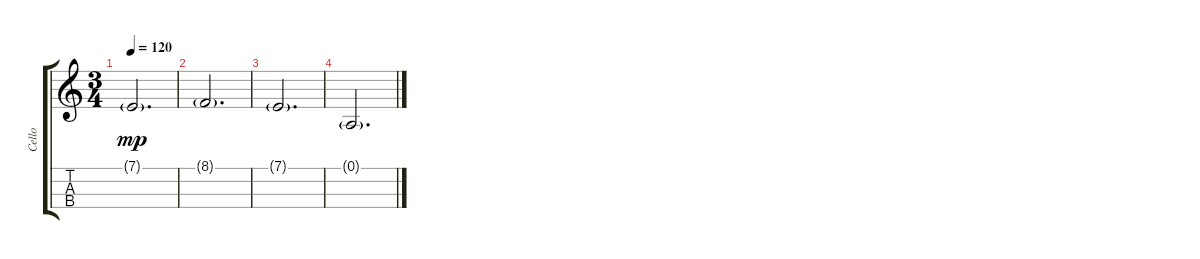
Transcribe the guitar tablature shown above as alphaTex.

\track ("Cello" "Cello") {instrument cello}
\staff {score tabs}
\tuning (A3 D3 G2 C2) {hide}
\ts (3 4)
\tempo 120
\clef g2
\ks c
7.1{g}.2{d dy mp} |
8.1{g}.2{d} |
7.1{g}.2{d} |
0.1{g}.2{d}
